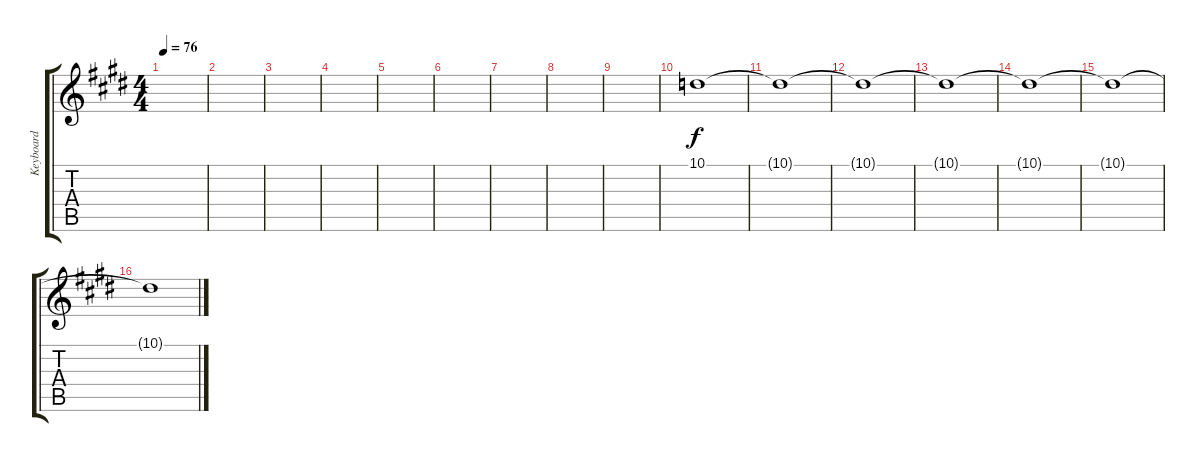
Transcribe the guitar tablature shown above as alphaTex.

\track ("Keyboard" "Keyboard") {instrument tremolostrings}
\staff {score tabs}
\tuning (E4 B3 G3 D3 A2 E2) {hide}
\ts (4 4)
\tempo 76
\clef g2
\ks e
|
|
|
|
|
|
|
|
|
10.1.1 |
10.1{t}.1 |
10.1{t}.1 |
10.1{t}.1 |
10.1{t}.1 |
10.1{t}.1 |
10.1{t}.1
